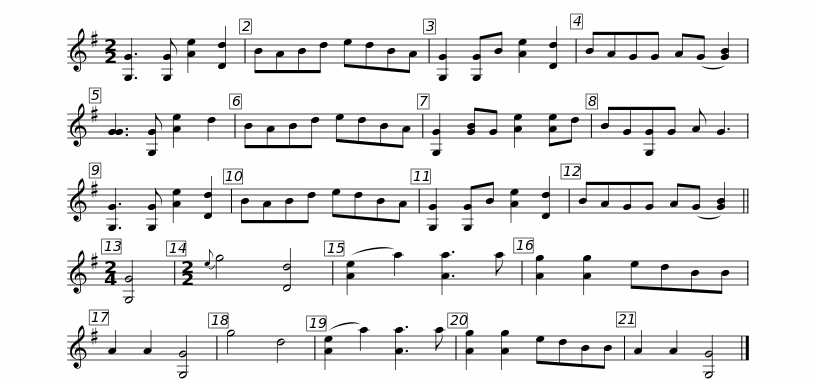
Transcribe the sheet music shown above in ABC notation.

X:1
L:1/8
M:2/2
I:linebreak $
K:G
V:1 treble
V:1
 [G,G]3 [G,G] [Ae]2 [Dd]2 | BABd edBA | [G,G]2 [G,G]B [Ae]2 [Dd]2 | BAGG A(G [GB]2) | [GG]3 [G,G] [Ae]2 d2 | %5
 BABd edBA |$ [G,G]2 [GB]G [Ae]2 [Ae]d | BG[G,G]G A G3 | [G,G]3 [G,G] [Ae]2 [Dd]2 | BABd edBA | %10
 [G,G]2 [G,G]B [Ae]2 [Dd]2 | BAGG A(G [GB]2) ||[M:2/4] [G,G]4 |$[M:2/2]{e} g4 [Dd]4 | ([Ae]2 a2) [Aa]3 a | %15
 [Ag]2 [Ag]2 edBB | A2 A2 [G,G]4 | g4 d4 | ([Ae]2 a2) [Aa]3 a | [Ag]2 [Ag]2 edBB | %20
 A2 A2 [G,G]4 |] %21
